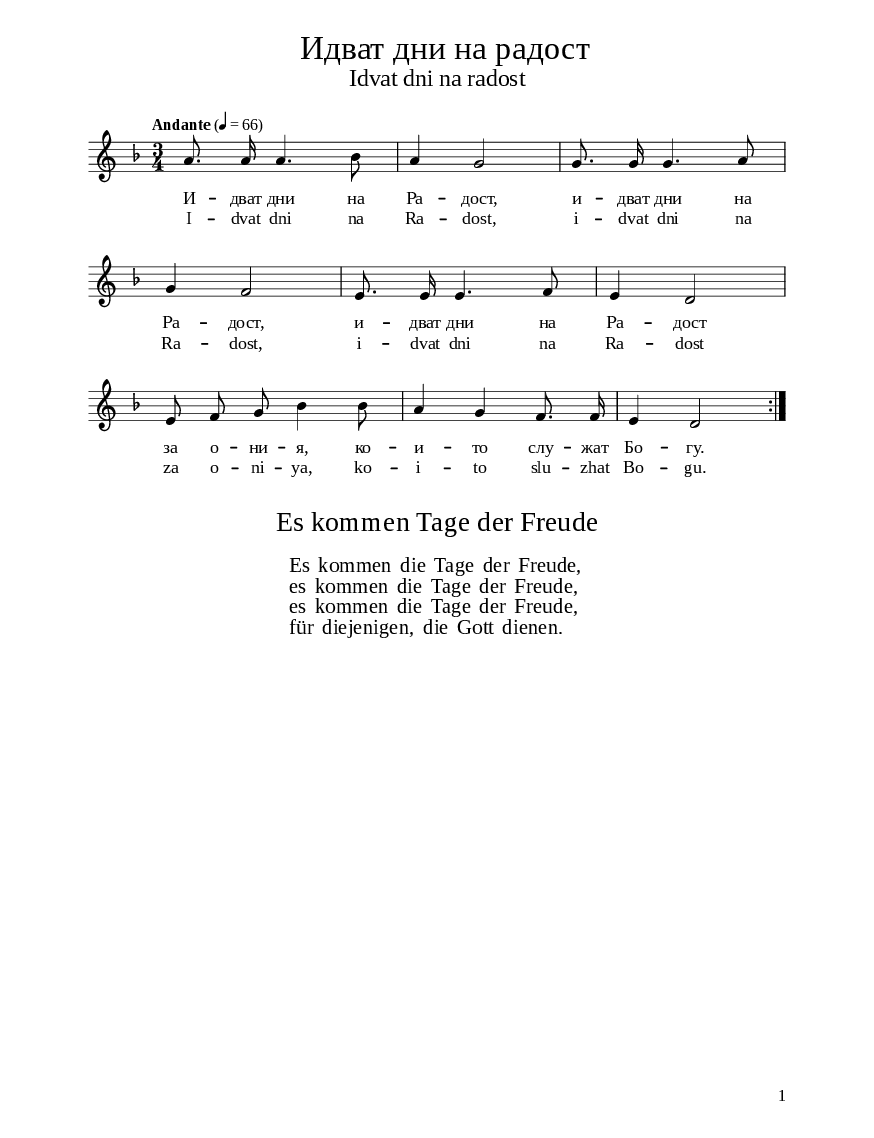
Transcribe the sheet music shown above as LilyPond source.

\version "2.24.0"

% include paper part and global functions
\include "include/globals.ily"

\bookpart {
  \include "include/bookpart-paper.ily"
  \score {
    \include "include/score-layout.ily"

    \new Voice \absolute  {
      \clef treble
      \key d \minor
      \time 3/4
      \autoBeamOff
      \tempoFunc "Andante" 4 "66"
      \repeat volta 2 {

        a'8. a'16 a'4. bes'8 | a'4 g'2 | g'8. g'16 g'4. a'8 | \break
        g'4 f'2 | e'8. e'16 e'4. f'8 | e'4 d'2 | \break
        e'8 f'8 g'8 bes'4 bes'8 | a'4 g'4 f'8. f'16 | e'4 d'2 |
      }
    }

    \addlyrics {
      И -- дват дни на Ра -- дост, и -- дват дни на
      Ра -- дост, и -- дват дни на Ра -- дост
      за о -- ни -- я, ко -- и -- то слу -- жат Бо -- гу.
    }

    \addlyrics {
      I -- dvat dni na Ra -- dost, i -- dvat dni na
      Ra -- dost, i -- dvat dni na Ra -- dost
      za o -- ni -- ya, ko -- i -- to slu -- zhat Bo -- gu.
    }


    \header {
      title = \titleFunc "  Идват дни на радост" "Idvat dni na radost"
    }

    \midi{}

  } % score

  % include foreign translation(s) of the song
  \version "2.24.0"

\markup \fill-line { \fontsize #deTitleFontSize "Es kommen Tage der Freude" }
\markup \null
\markup \null

\markup \fontsize #deCoupletFontSize {
  \hspace #18
  \override #`(baseline-skip . ,deCoupletBaselineSkip)

  \column {
    \line { " " Es kommen die Tage der Freude, }

    \line { " " es kommen die Tage der Freude,}

    \line { " " es kommen die Tage der Freude,}

    \line { " " für diejenigen, die Gott dienen. }

  }

}


} % bookpart
